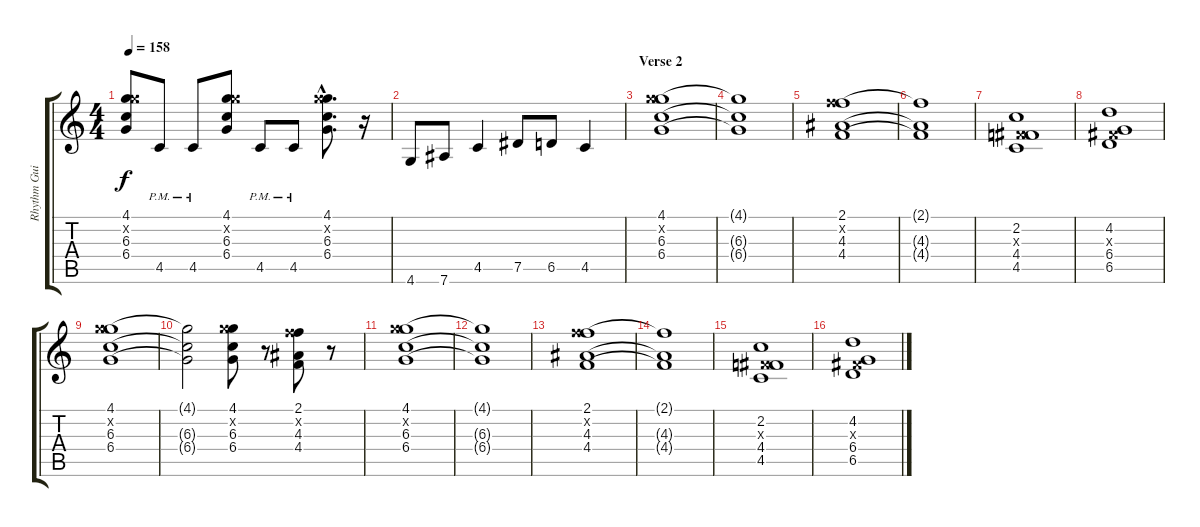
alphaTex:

\track ("Rhythm Guitar (Alt. Fingering)" "Rhythm Gui") {instrument distortionguitar}
\staff {score tabs}
\tuning (Eb4 Bb3 Gb3 Db3 Ab2 Eb2) {hide}
\ts (4 4)
\tempo 158
\clef g2
\ks c
(4.1 9.2{x} 6.3 6.4).8{dy f} 4.5{pm}.8 4.5{pm}.8 (4.1 9.2{x} 6.3 6.4).8 4.5{pm}.8 4.5{pm}.8 (4.1{hac} 9.2{hac x} 6.3{hac} 6.4{hac}).8{d} r.16 |
4.6.8 7.6.8 4.5.4 7.5.8 6.5.8 4.5.4 |
\section ("" "Verse 2")
(4.1 9.2{x} 6.3 6.4).1 |
(4.1{t} 6.3{t} 6.4{t}).1 |
(2.1 7.2{x} 4.3 4.4).1 |
(2.1{t} 4.3{t} 4.4{t}).1 |
(2.2 0.3{x} 4.4 4.5).1 |
(4.2 0.3{x} 6.4 6.5).1 |
(4.1 9.2{x} 6.3 6.4).1 |
(4.1{t} 6.3{t} 6.4{t}).2 (4.1 9.2{x} 6.3 6.4).8 r.8 (2.1 7.2{x} 4.3 4.4).8 r.8 |
(4.1 9.2{x} 6.3 6.4).1 |
(4.1{t} 6.3{t} 6.4{t}).1 |
(2.1 7.2{x} 4.3 4.4).1 |
(2.1{t} 4.3{t} 4.4{t}).1 |
(2.2 0.3{x} 4.4 4.5).1 |
(4.2 0.3{x} 6.4 6.5).1
